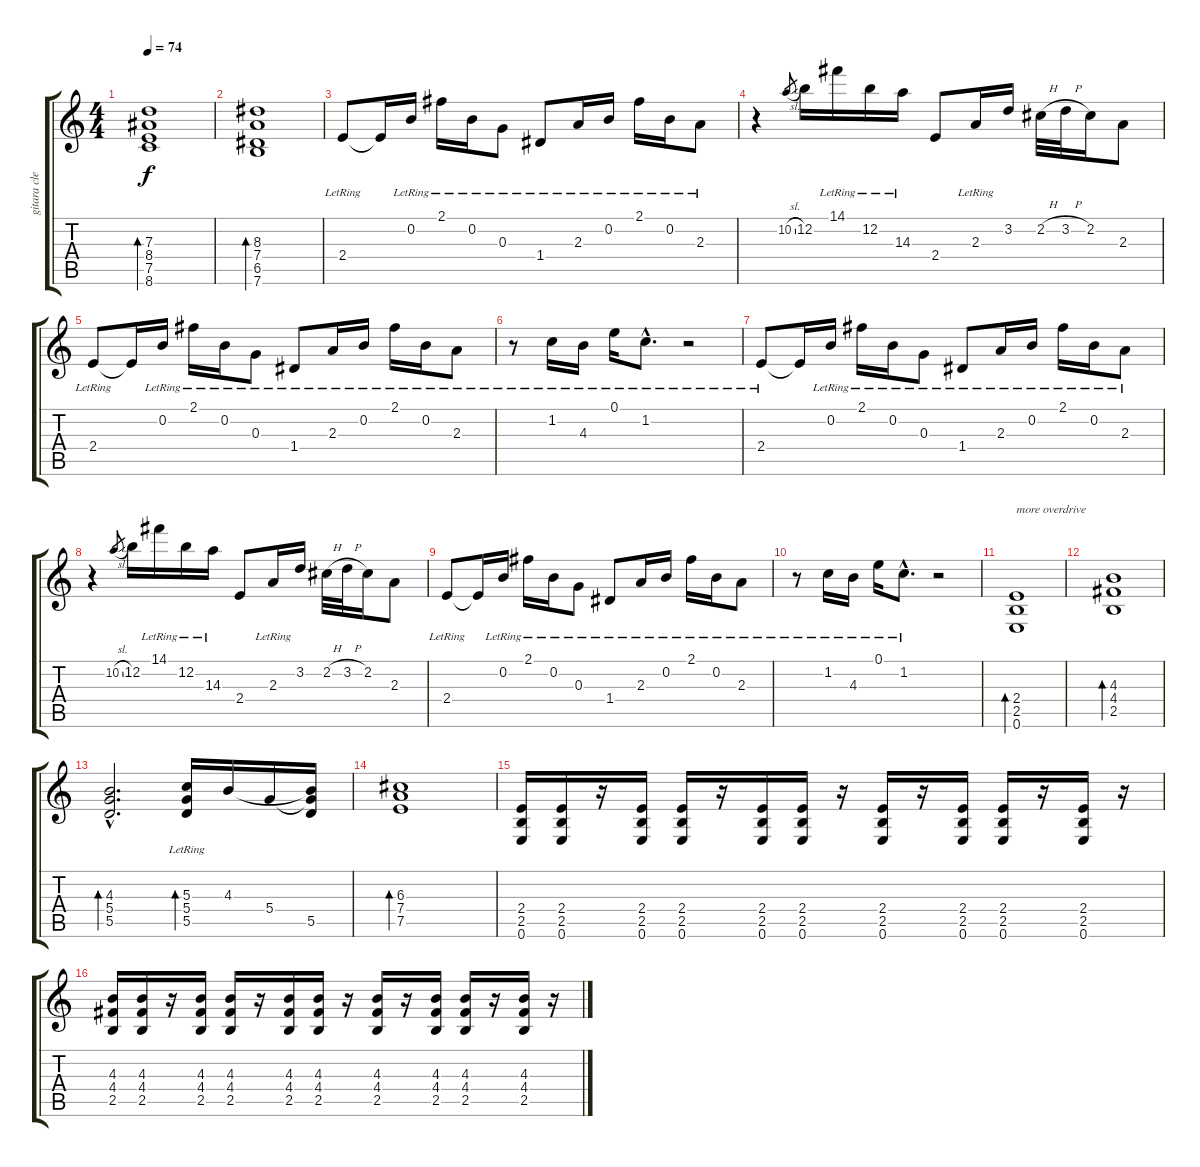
\track ("gitara clean" "gitara cle") {instrument acousticguitarsteel}
\staff {score tabs}
\tuning (E4 B3 G3 D3 A2 E2) {hide}
\ts (4 4)
\tempo 74
\clef g2
\ks c
(7.3 8.4 7.5 8.6).1{bd 120 dy f} |
(8.3 7.4 6.5 7.6).1{bd 120} |
2.4{lr}.8 2.4{t}.16 0.2{lr}.16 2.1{lr}.16 0.2{lr}.16 0.3{lr}.8 1.4{lr}.8 2.3{lr}.16 0.2{lr}.16 2.1{lr}.16 0.2{lr}.16 2.3{lr}.8 |
r.4 10.2{sl}.8{gr} 12.2.16 14.1{lr}.16 12.2{lr}.16 14.3{lr}.16 2.4.8 2.3{lr}.16 3.2.16 2.2{h}.32 3.2{h}.32 2.2.16 2.3.8 |
2.4{lr}.8 2.4{t}.16 0.2{lr}.16 2.1{lr}.16 0.2{lr}.16 0.3{lr}.8 1.4{lr}.8 2.3{lr}.16 0.2{lr}.16 2.1{lr}.16 0.2{lr}.16 2.3{lr}.8 |
r.8 1.2{lr}.16 4.3{lr}.16 0.1{lr}.16 1.2{hac lr}.8{d} r.2 |
2.4{lr}.8 2.4{t}.16 0.2{lr}.16 2.1{lr}.16 0.2{lr}.16 0.3{lr}.8 1.4{lr}.8 2.3{lr}.16 0.2{lr}.16 2.1{lr}.16 0.2{lr}.16 2.3{lr}.8 |
r.4 10.2{sl}.8{gr} 12.2.16 14.1{lr}.16 12.2{lr}.16 14.3{lr}.16 2.4.8 2.3{lr}.16 3.2.16 2.2{h}.32 3.2{h}.32 2.2.16 2.3.8 |
2.4{lr}.8 2.4{t}.16 0.2{lr}.16 2.1{lr}.16 0.2{lr}.16 0.3{lr}.8 1.4{lr}.8 2.3{lr}.16 0.2{lr}.16 2.1{lr}.16 0.2{lr}.16 2.3{lr}.8 |
r.8 1.2{lr}.16 4.3{lr}.16 0.1{lr}.16 1.2{hac lr}.8{d} r.2 |
(2.4 2.5 0.6).1{bd 120 txt "more overdrive"} |
(4.3 4.4 2.5).1{bd 120} |
(4.3{hac} 5.4{hac} 5.5{hac}).2{d bd 120} (5.3 5.4{lr} 5.5{lr}).16{bd 120} 4.3.16 5.4.16 (4.3{t} 5.4{t} 5.5).16 |
(6.3 7.4 7.5).1{bd 120} |
(2.4 2.5 0.6).16 (2.4 2.5 0.6).16 r.16 (2.4 2.5 0.6).16 (2.4 2.5 0.6).16 r.16 (2.4 2.5 0.6).16 (2.4 2.5 0.6).16 r.16 (2.4 2.5 0.6).16 r.16 (2.4 2.5 0.6).16 (2.4 2.5 0.6).16 r.16 (2.4 2.5 0.6).16 r.16 |
(4.3 4.4 2.5).16 (4.3 4.4 2.5).16 r.16 (4.3 4.4 2.5).16 (4.3 4.4 2.5).16 r.16 (4.3 4.4 2.5).16 (4.3 4.4 2.5).16 r.16 (4.3 4.4 2.5).16 r.16 (4.3 4.4 2.5).16 (4.3 4.4 2.5).16 r.16 (4.3 4.4 2.5).16 r.16
